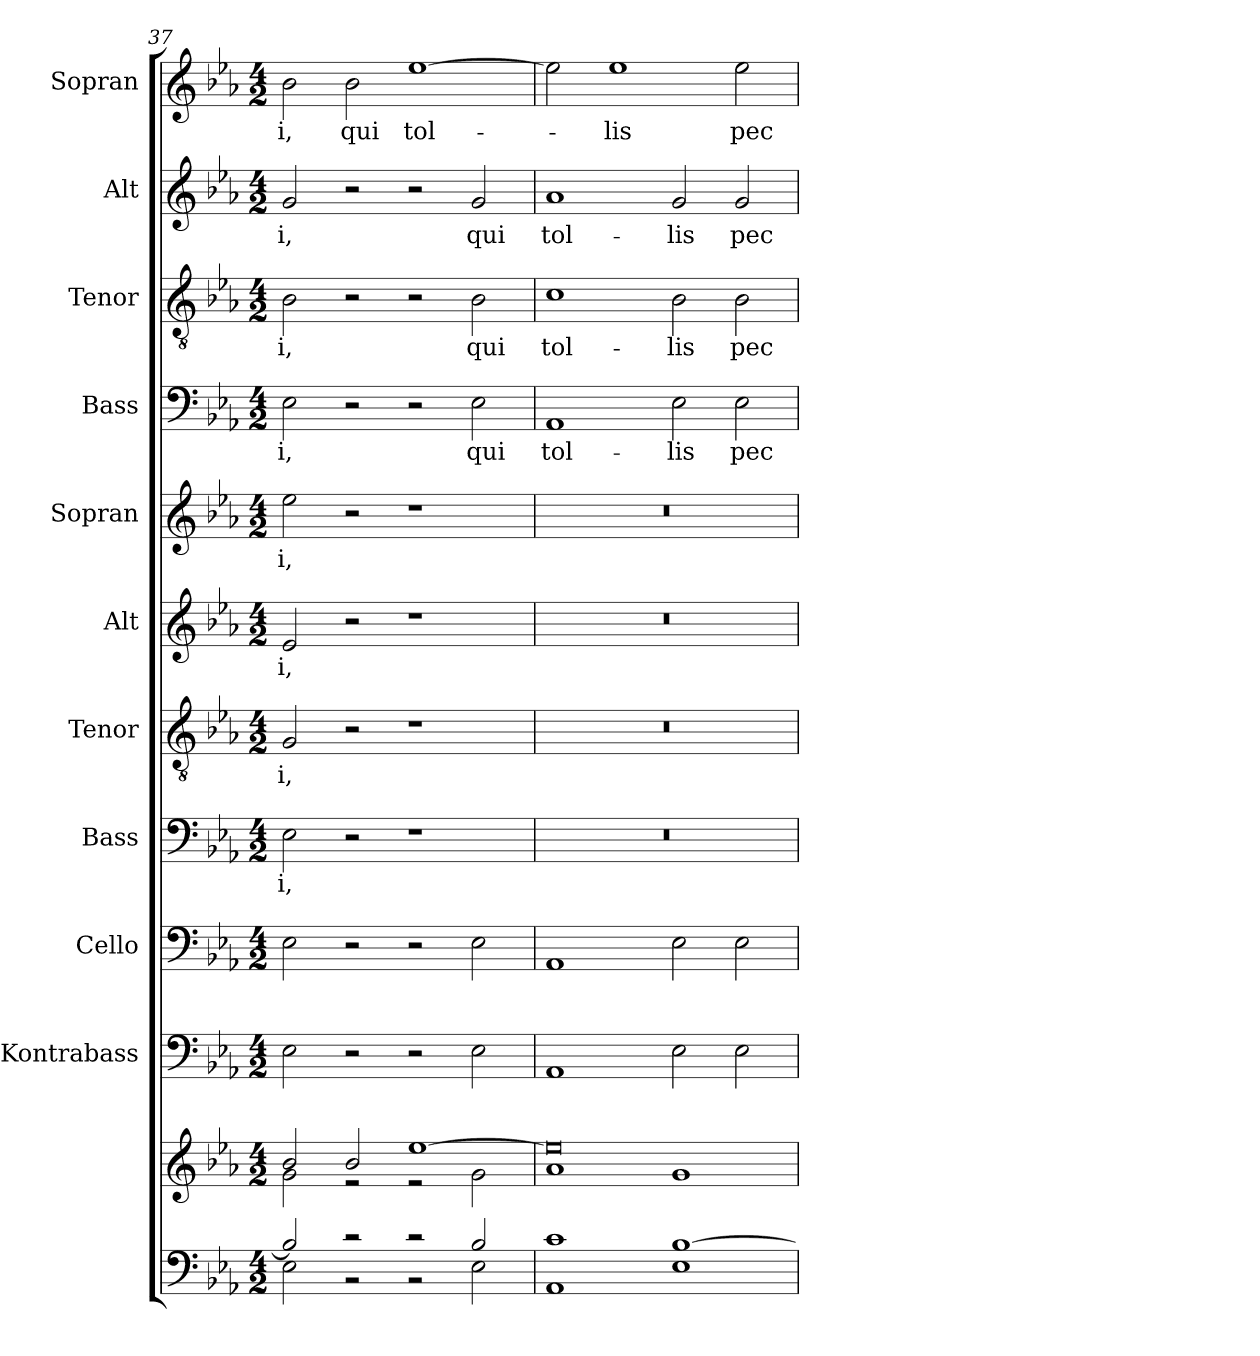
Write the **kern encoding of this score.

**kern	**kern	**kern	**kern	**kern	**text	**kern	**text	**kern	**text	**kern	**text	**kern	**text	**kern	**text	**kern	**text	**kern	**text
*part11	*part11	*part10	*part9	*part8	*part8	*part7	*part7	*part6	*part6	*part5	*part5	*part4	*part4	*part3	*part3	*part2	*part2	*part1	*part1
*staff12	*staff11	*staff10	*staff9	*staff8	*staff8	*staff7	*staff7	*staff6	*staff6	*staff5	*staff5	*staff4	*staff4	*staff3	*staff3	*staff2	*staff2	*staff1	*staff1
*	*	*I"Kontrabass	*I"Cello	*I"Bass	*	*I"Tenor	*	*I"Alt	*	*I"Sopran	*	*I"Bass	*	*I"Tenor	*	*I"Alt	*	*I"Sopran	*
*	*	*I'Kb.	*	*I'B.	*	*I'T.	*	*I'A.	*	*I'S.	*	*I'B.	*	*I'T.	*	*I'A.	*	*I'S.	*
*clefF4	*clefG2	*clefF4	*clefF4	*clefF4	*	*clefGv2	*	*clefG2	*	*clefG2	*	*clefF4	*	*clefGv2	*	*clefG2	*	*clefG2	*
*	*	*ITrd7c12	*	*	*	*	*	*	*	*	*	*	*	*	*	*	*	*	*
*k[b-e-a-]	*k[b-e-a-]	*k[b-e-a-]	*k[b-e-a-]	*k[b-e-a-]	*	*k[b-e-a-]	*	*k[b-e-a-]	*	*k[b-e-a-]	*	*k[b-e-a-]	*	*k[b-e-a-]	*	*k[b-e-a-]	*	*k[b-e-a-]	*
*E-:	*E-:	*E-:	*E-:	*E-:	*	*E-:	*	*E-:	*	*E-:	*	*E-:	*	*E-:	*	*E-:	*	*E-:	*
*M4/2	*M4/2	*M4/2	*M4/2	*M4/2	*	*M4/2	*	*M4/2	*	*M4/2	*	*M4/2	*	*M4/2	*	*M4/2	*	*M4/2	*
=37	=37	=37	=37	=37	=37	=37	=37	=37	=37	=37	=37	=37	=37	=37	=37	=37	=37	=37	=37
*^	*^	*	*	*	*	*	*	*	*	*	*	*	*	*	*	*	*	*	*
!	!	!	!	!	!	!	!LO:LY:b	!	!LO:LY:b	!	!LO:LY:b	!	!LO:LY:b	!	!LO:LY:b	!	!LO:LY:b	!	!LO:LY:b	!	!LO:LY:b
2B-/]	2E-\	2b-/	2g\	2EE-\	2E-\	2E-\	-i,	2G/	-i,	2e-/	-i,	2ee-\	-i,	2E-\	-i,	2B-\	-i,	2g/	-i,	2b-\	-i,
!	!	!	!	!	!	!	!	!	!	!	!	!	!	!	!	!	!	!	!	!	!LO:LY:b
2r	2r	2b-/	2rf	2r	2r	2r	.	2r	.	2r	.	2r	.	2r	.	2r	.	2r	.	2b-\	qui
!	!	!	!	!	!	!	!	!	!	!	!	!	!	!	!	!	!	!	!	!	!LO:LY:b
2r	2r	[>1ee-	2rf	2r	2r	1r	.	1r	.	1r	.	1r	.	2r	.	2r	.	2r	.	[1ee-	tol-
!	!	!	!	!	!	!	!	!	!	!	!	!	!	!	!LO:LY:b	!	!LO:LY:b	!	!LO:LY:b	!	!
2B-/	2E-\	.	2g\	2EE-\	2E-\	.	.	.	.	.	.	.	.	2E-\	qui	2B-\	qui	2g/	qui	.	.
=38	=38	=38	=38	=38	=38	=38	=38	=38	=38	=38	=38	=38	=38	=38	=38	=38	=38	=38	=38	=38	=38
!	!	!	!	!	!	!	!	!	!	!	!	!	!	!	!LO:LY:b	!	!LO:LY:b	!	!LO:LY:b	!	!
1c	1AA-	0ee-]	1a-	1AAA-	1AA-	0r	.	0r	.	0r	.	0r	.	1AA-	tol-	1c	tol-	1a-	tol-	2ee-\]	.
!	!	!	!	!	!	!	!	!	!	!	!	!	!	!	!	!	!	!	!	!	!LO:LY:b
.	.	.	.	.	.	.	.	.	.	.	.	.	.	.	.	.	.	.	.	1ee-	-lis
!	!	!	!	!	!	!	!	!	!	!	!	!	!	!	!LO:LY:b	!	!LO:LY:b	!	!LO:LY:b	!	!
[>1B-	1E-	.	1g	2EE-\	2E-\	.	.	.	.	.	.	.	.	2E-\	-lis	2B-\	-lis	2g/	-lis	.	.
!	!	!	!	!	!	!	!	!	!	!	!	!	!	!	!LO:LY:b	!	!LO:LY:b	!	!LO:LY:b	!	!LO:LY:b
.	.	.	.	2EE-\	2E-\	.	.	.	.	.	.	.	.	2E-\	pec-	2B-\	pec-	2g/	pec-	2ee-\	pec-
*v	*v	*	*	*	*	*	*	*	*	*	*	*	*	*	*	*	*	*	*	*	*
*	*v	*v	*	*	*	*	*	*	*	*	*	*	*	*	*	*	*	*	*	*
=	=	=	=	=	=	=	=	=	=	=	=	=	=	=	=	=	=	=	=
*-	*-	*-	*-	*-	*-	*-	*-	*-	*-	*-	*-	*-	*-	*-	*-	*-	*-	*-	*-
